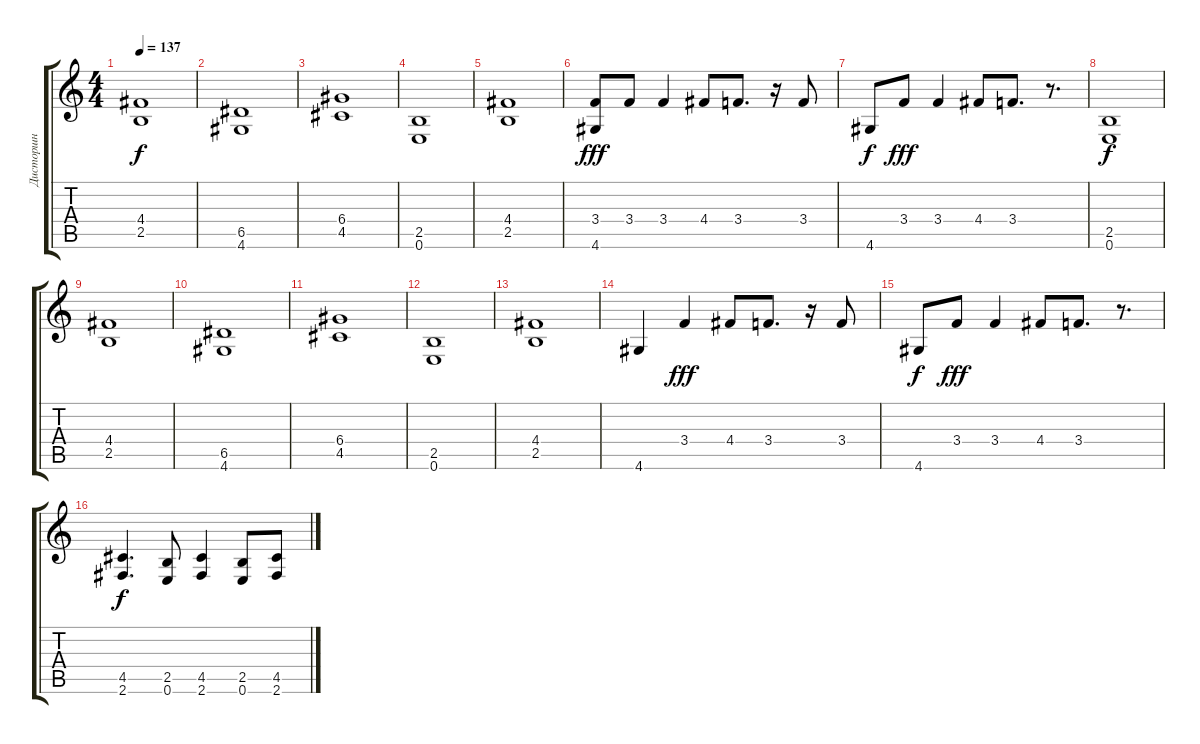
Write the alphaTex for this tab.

\track ("Дисторшн" "Дисторшн") {instrument distortionguitar}
\staff {score tabs}
\tuning (E4 B3 G3 D3 A2 E2) {hide}
\ts (4 4)
\tempo 137
\clef g2
\ks c
(4.4 2.5).1{dy f} |
(6.5 4.6).1 |
(6.4 4.5).1 |
(2.5 0.6).1 |
(4.4 2.5).1 |
(3.4 4.6).8{dy fff} 3.4.8 3.4.4 4.4.8 3.4.8{d} r.16 3.4.8 |
4.6.8{dy f} 3.4.8{dy fff} 3.4.4 4.4.8 3.4.8{d} r.8{d} |
(2.5 0.6).1{dy f} |
(4.4 2.5).1 |
(6.5 4.6).1 |
(6.4 4.5).1 |
(2.5 0.6).1 |
(4.4 2.5).1 |
4.6.4 3.4.4{dy fff} 4.4.8 3.4.8{d} r.16 3.4.8 |
4.6.8{dy f} 3.4.8{dy fff} 3.4.4 4.4.8 3.4.8{d} r.8{d} |
(4.5 2.6).4{d dy f} (2.5 0.6).8 (4.5 2.6).4 (2.5 0.6).8 (4.5 2.6).8
